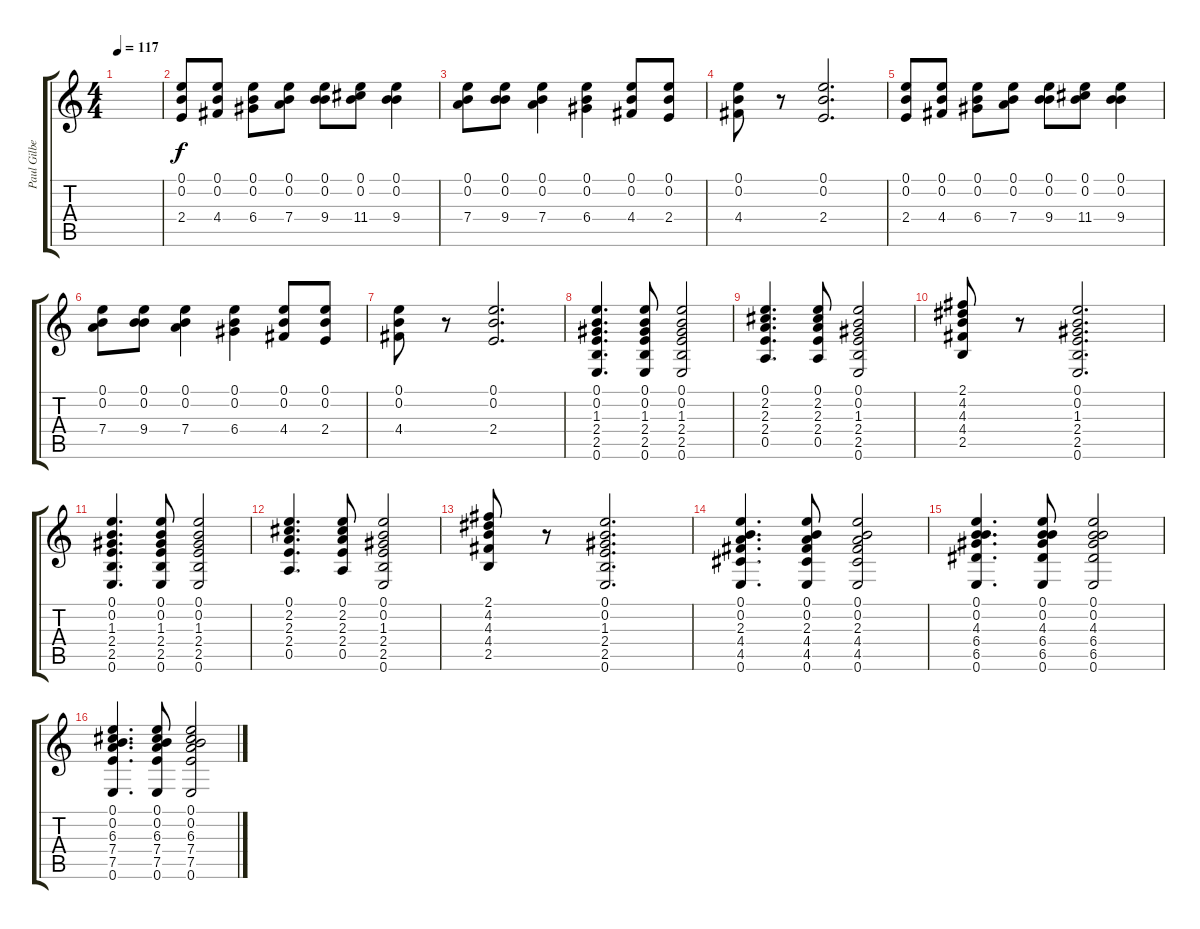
\track ("Paul Gilbert - Rythm Guitar" "Paul Gilbe") {instrument acousticguitarsteel}
\staff {score tabs}
\tuning (E4 B3 G3 D3 A2 E2) {hide}
\ts (4 4)
\tempo 117
\clef g2
\ks c
|
(0.1 0.2 2.4).8 (0.1 0.2 4.4).8 (0.1 0.2 6.4).8 (0.1 0.2 7.4).8 (0.1 0.2 9.4).8 (0.1 0.2 11.4).8 (0.1 0.2 9.4).4 |
(0.1 0.2 7.4).8 (0.1 0.2 9.4).8 (0.1 0.2 7.4).4 (0.1 0.2 6.4).4 (0.1 0.2 4.4).8 (0.1 0.2 2.4).8 |
(0.1 0.2 4.4).8 r.8 (0.1 0.2 2.4).2{d} |
(0.1 0.2 2.4).8 (0.1 0.2 4.4).8 (0.1 0.2 6.4).8 (0.1 0.2 7.4).8 (0.1 0.2 9.4).8 (0.1 0.2 11.4).8 (0.1 0.2 9.4).4 |
(0.1 0.2 7.4).8 (0.1 0.2 9.4).8 (0.1 0.2 7.4).4 (0.1 0.2 6.4).4 (0.1 0.2 4.4).8 (0.1 0.2 2.4).8 |
(0.1 0.2 4.4).8 r.8 (0.1 0.2 2.4).2{d} |
(0.1 0.2 1.3 2.4 2.5 0.6).4{d} (0.1 0.2 1.3 2.4 2.5 0.6).8 (0.1 0.2 1.3 2.4 2.5 0.6).2 |
(0.1 2.2 2.3 2.4 0.5).4{d} (0.1 2.2 2.3 2.4 0.5).8 (0.1 0.2 1.3 2.4 2.5 0.6).2 |
(2.1 4.2 4.3 4.4 2.5).8 r.8 (0.1 0.2 1.3 2.4 2.5 0.6).2{d} |
(0.1 0.2 1.3 2.4 2.5 0.6).4{d} (0.1 0.2 1.3 2.4 2.5 0.6).8 (0.1 0.2 1.3 2.4 2.5 0.6).2 |
(0.1 2.2 2.3 2.4 0.5).4{d} (0.1 2.2 2.3 2.4 0.5).8 (0.1 0.2 1.3 2.4 2.5 0.6).2 |
(2.1 4.2 4.3 4.4 2.5).8 r.8 (0.1 0.2 1.3 2.4 2.5 0.6).2{d} |
(0.1 0.2 2.3 4.4 4.5 0.6).4{d} (0.1 0.2 2.3 4.4 4.5 0.6).8 (0.1 0.2 2.3 4.4 4.5 0.6).2 |
(0.1 0.2 4.3 6.4 6.5 0.6).4{d} (0.1 0.2 4.3 6.4 6.5 0.6).8 (0.1 0.2 4.3 6.4 6.5 0.6).2 |
(0.1 0.2 6.3 7.4 7.5 0.6).4{d} (0.1 0.2 6.3 7.4 7.5 0.6).8 (0.1 0.2 6.3 7.4 7.5 0.6).2
